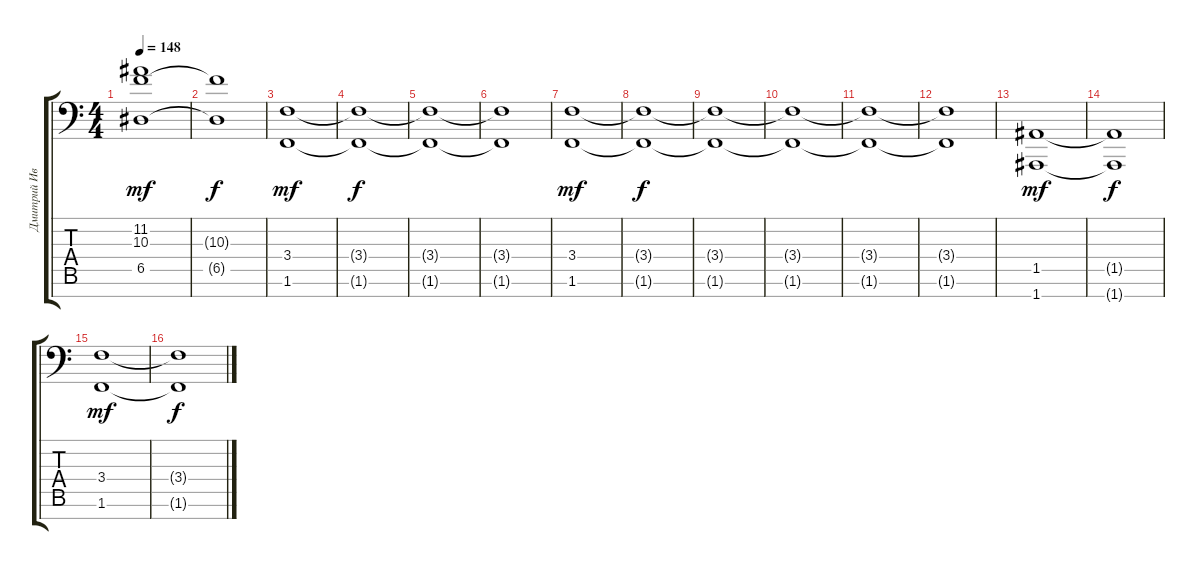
\track ("Дмитрий Иванов" "Дмитрий Ив") {instrument synthstrings1}
\staff {score tabs}
\tuning (E4 B3 G3 D3 A2 E2 A1) {hide}
\ts (4 4)
\tempo 148
\clef f4
\ks c
(11.2 10.3{t} 6.5{t}).1{dy mf} |
(10.3{t} 6.5{t}).1{dy f} |
(3.4 1.6).1{dy mf} |
(3.4{t} 1.6{t}).1{dy f} |
(3.4{t} 1.6{t}).1 |
(3.4{t} 1.6{t}).1 |
(3.4 1.6).1{dy mf} |
(3.4{t} 1.6{t}).1{dy f} |
(3.4{t} 1.6{t}).1 |
(3.4{t} 1.6{t}).1 |
(3.4{t} 1.6{t}).1 |
(3.4{t} 1.6{t}).1 |
(1.5 1.7).1{dy mf} |
(1.5{t} 1.7{t}).1{dy f} |
(3.4 1.6).1{dy mf} |
(3.4{t} 1.6{t}).1{dy f}
